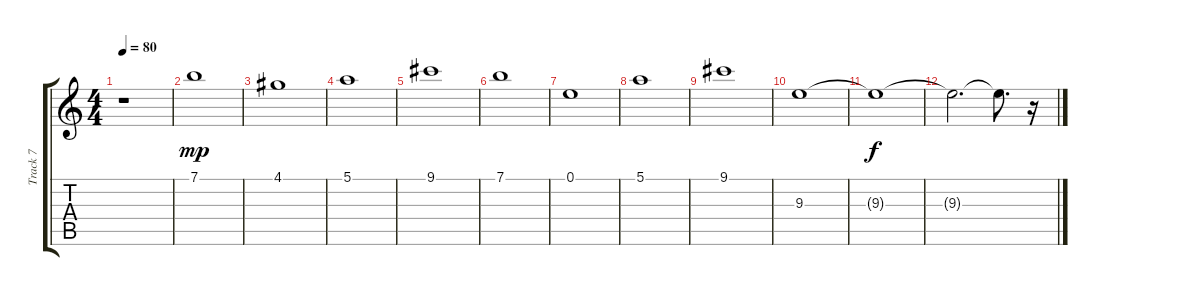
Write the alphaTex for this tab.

\track ("Track 7" "Track 7") {instrument distortionguitar}
\staff {score tabs}
\tuning (E4 B3 G3 D3 A2 E2) {hide}
\ts (4 4)
\tempo 80
\clef g2
\ks c
r.1{dy f} |
7.1.1{dy mp} |
4.1.1 |
5.1.1 |
9.1.1 |
7.1.1 |
0.1.1 |
5.1.1 |
9.1.1 |
9.3.1 |
9.3{t}.1{dy f} |
9.3{t}.2{d} 9.3{t}.8{d} r.16
